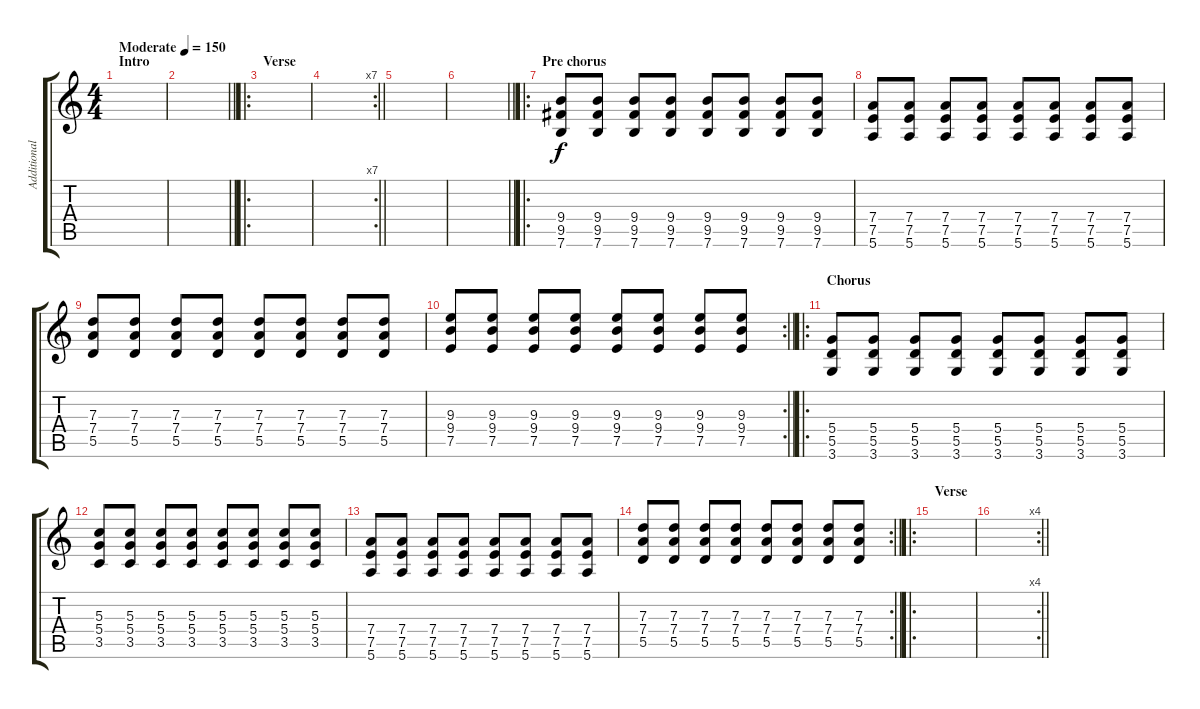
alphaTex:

\track ("Additional Guitar" "Additional") {instrument acousticguitarsteel}
\staff {score tabs}
\tuning (E4 B3 G3 D3 A2 E2) {hide}
\ts (4 4)
\section ("" "Intro")
\tempo (150 "Moderate")
\clef g2
\ks c
|
\barLineRight lightlight
|
\ro
\section ("" "Verse")
|
\rc 7
\barLineRight lightlight
|
|
\barLineRight lightlight
|
\ro
\section ("" "Pre chorus")
(9.4 9.5 7.6).8 (9.4 9.5 7.6).8 (9.4 9.5 7.6).8 (9.4 9.5 7.6).8 (9.4 9.5 7.6).8 (9.4 9.5 7.6).8 (9.4 9.5 7.6).8 (9.4 9.5 7.6).8 |
(7.4 7.5 5.6).8 (7.4 7.5 5.6).8 (7.4 7.5 5.6).8 (7.4 7.5 5.6).8 (7.4 7.5 5.6).8 (7.4 7.5 5.6).8 (7.4 7.5 5.6).8 (7.4 7.5 5.6).8 |
(7.3 7.4 5.5).8 (7.3 7.4 5.5).8 (7.3 7.4 5.5).8 (7.3 7.4 5.5).8 (7.3 7.4 5.5).8 (7.3 7.4 5.5).8 (7.3 7.4 5.5).8 (7.3 7.4 5.5).8 |
\rc 2
\barLineRight lightlight
(9.3 9.4 7.5).8 (9.3 9.4 7.5).8 (9.3 9.4 7.5).8 (9.3 9.4 7.5).8 (9.3 9.4 7.5).8 (9.3 9.4 7.5).8 (9.3 9.4 7.5).8 (9.3 9.4 7.5).8 |
\ro
\section ("" "Chorus")
(5.4 5.5 3.6).8 (5.4 5.5 3.6).8 (5.4 5.5 3.6).8 (5.4 5.5 3.6).8 (5.4 5.5 3.6).8 (5.4 5.5 3.6).8 (5.4 5.5 3.6).8 (5.4 5.5 3.6).8 |
(5.3 5.4 3.5).8 (5.3 5.4 3.5).8 (5.3 5.4 3.5).8 (5.3 5.4 3.5).8 (5.3 5.4 3.5).8 (5.3 5.4 3.5).8 (5.3 5.4 3.5).8 (5.3 5.4 3.5).8 |
(7.4 7.5 5.6).8 (7.4 7.5 5.6).8 (7.4 7.5 5.6).8 (7.4 7.5 5.6).8 (7.4 7.5 5.6).8 (7.4 7.5 5.6).8 (7.4 7.5 5.6).8 (7.4 7.5 5.6).8 |
\rc 2
\barLineRight lightlight
(7.3 7.4 5.5).8 (7.3 7.4 5.5).8 (7.3 7.4 5.5).8 (7.3 7.4 5.5).8 (7.3 7.4 5.5).8 (7.3 7.4 5.5).8 (7.3 7.4 5.5).8 (7.3 7.4 5.5).8 |
\ro
\section ("" "Verse")
|
\rc 4
\barLineRight lightlight
